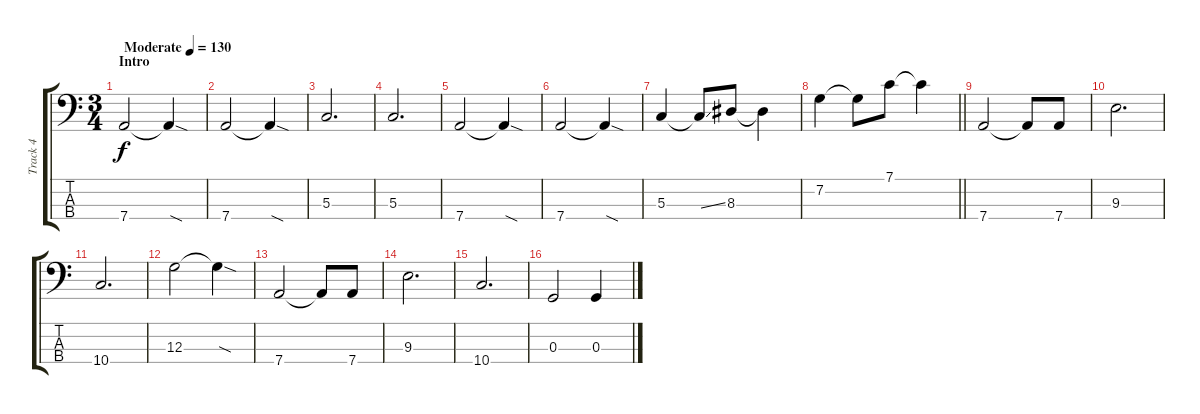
\track ("Track 4" "Track 4") {instrument electricbassfinger}
\staff {score tabs}
\tuning (F2 C2 G1 D1) {hide}
\ts (3 4)
\section ("" "Intro")
\tempo (130 "Moderate")
\clef f4
\ks c
7.4.2{dy f instrument electricbassfinger} 7.4{sod t}.4 |
7.4.2 7.4{sod t}.4 |
5.3.2{d} |
5.3.2{d} |
7.4.2 7.4{sod t}.4 |
7.4.2 7.4{sod t}.4 |
5.3.4 5.3{ss t}.8 8.3.8 8.3{t}.4 |
\barLineRight lightlight
7.2.4 7.2{t}.8 7.1.8 7.1{t}.4 |
\section ("" "")
7.4.2 7.4{t}.8 7.4.8 |
9.3.2{d} |
10.4.2{d} |
12.3.2 12.3{sod t}.4 |
7.4.2 7.4{t}.8 7.4.8 |
9.3.2{d} |
10.4.2{d} |
0.3.2 0.3.4
